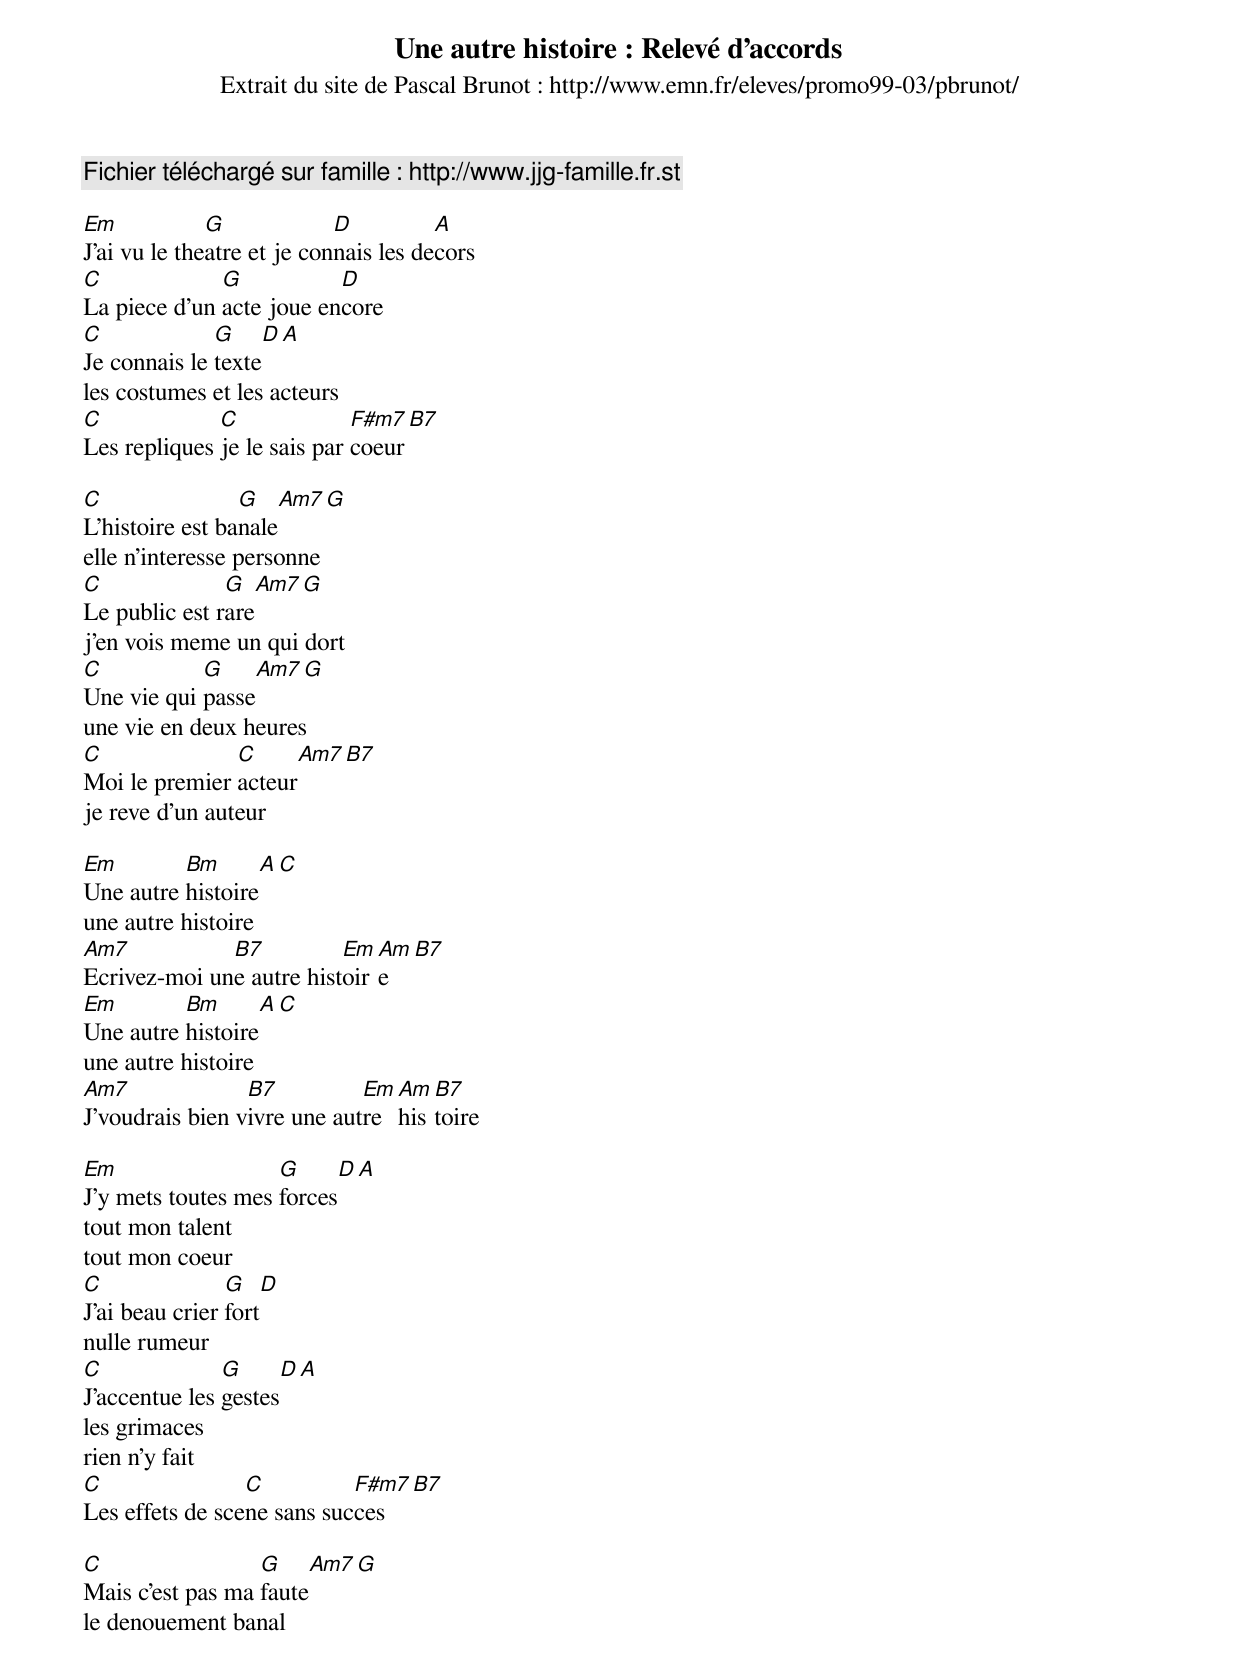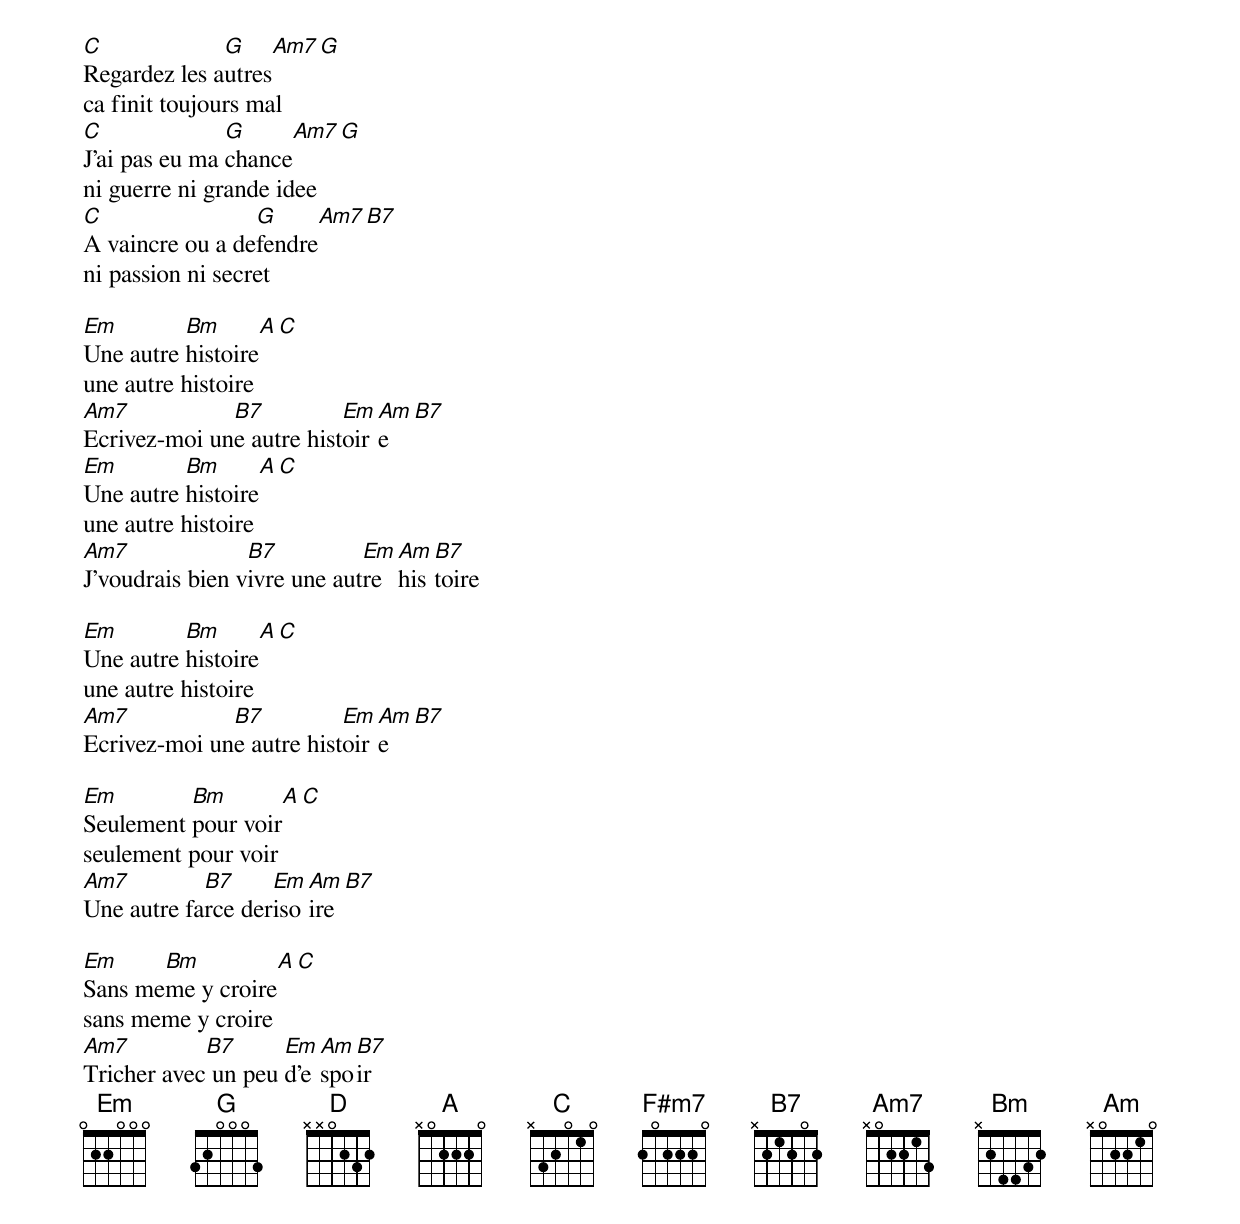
Une autre histoire : Relevé d'accords
Extrait du site de Pascal Brunot : http://www.emn.fr/eleves/promo99-03/pbrunot/
Fichier téléchargé sur famille : http://www.jjg-famille.fr.st

Em            G             D          A
J'ai vu le theatre et je connais les decors
C             G           D
La piece d'un acte joue encore
C             G             D              A
Je connais le texte
les costumes et les acteurs
C             C              F#m7  B7
Les repliques je le sais par coeur

C                G              Am7        G
L'histoire est banale
elle n'interesse personne
C              G         Am7              G
Le public est rare
j'en vois meme un qui dort
C           G          Am7         G
Une vie qui passe
une vie en deux heures
C              C          Am7         B7
Moi le premier acteur
je reve d'un auteur

Em        Bm        A         C
Une autre histoire
une autre histoire
Am7           B7          Em Am B7
Ecrivez-moi une autre histoire
Em        Bm        A         C
Une autre histoire
une autre histoire
Am7              B7          Em Am B7
J'voudrais bien vivre une autre histoire

Em                  G                  D              A
J'y mets toutes mes forces
tout mon talent
tout mon coeur
C               G             D
J'ai beau crier fort
nulle rumeur
C              G              D               A
J'accentue les gestes
les grimaces
rien n'y fait
C                C          F#m7 B7
Les effets de scene sans succes

C                 G              Am7     G
Mais c'est pas ma faute
le denouement banal
C             G           Am7          G
Regardez les autres
ca finit toujours mal
C              G          Am7               G
J'ai pas eu ma chance
ni guerre ni grande idee
C                G          Am7          B7
A vaincre ou a defendre
ni passion ni secret

Em        Bm        A         C
Une autre histoire
une autre histoire
Am7           B7          Em Am B7
Ecrivez-moi une autre histoire
Em        Bm        A         C
Une autre histoire
une autre histoire
Am7              B7          Em Am B7
J'voudrais bien vivre une autre histoire

Em        Bm        A         C
Une autre histoire
une autre histoire
Am7           B7          Em Am B7
Ecrivez-moi une autre histoire

Em        Bm         A         C
Seulement pour voir
seulement pour voir
Am7         B7     Em Am B7
Une autre farce derisoire

Em     Bm           A      C
Sans meme y croire
sans meme y croire
Am7         B7      Em Am B7
Tricher avec un peu d'espoir
